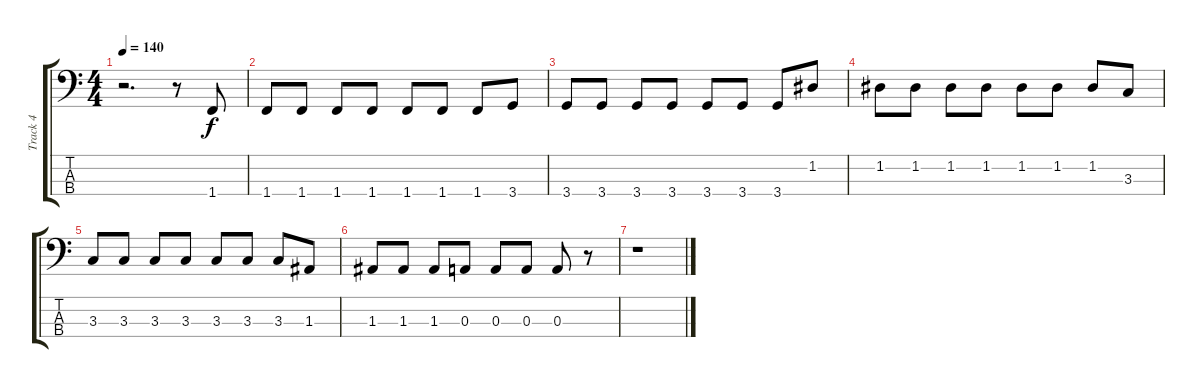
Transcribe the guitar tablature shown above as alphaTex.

\track ("Track 4" "Track 4") {instrument electricbasspick}
\staff {score tabs}
\tuning (G2 D2 A1 E1) {hide}
\ts (4 4)
\tempo 140
\clef f4
\ks c
r.2{d dy f} r.8 1.4.8 |
1.4.8 1.4.8 1.4.8 1.4.8 1.4.8 1.4.8 1.4.8 3.4.8 |
3.4.8 3.4.8 3.4.8 3.4.8 3.4.8 3.4.8 3.4.8 1.2.8 |
1.2.8 1.2.8 1.2.8 1.2.8 1.2.8 1.2.8 1.2.8 3.3.8 |
3.3.8 3.3.8 3.3.8 3.3.8 3.3.8 3.3.8 3.3.8 1.3.8 |
1.3.8 1.3.8 1.3.8 0.3.8 0.3.8 0.3.8 0.3.8 r.8 |
r.1
